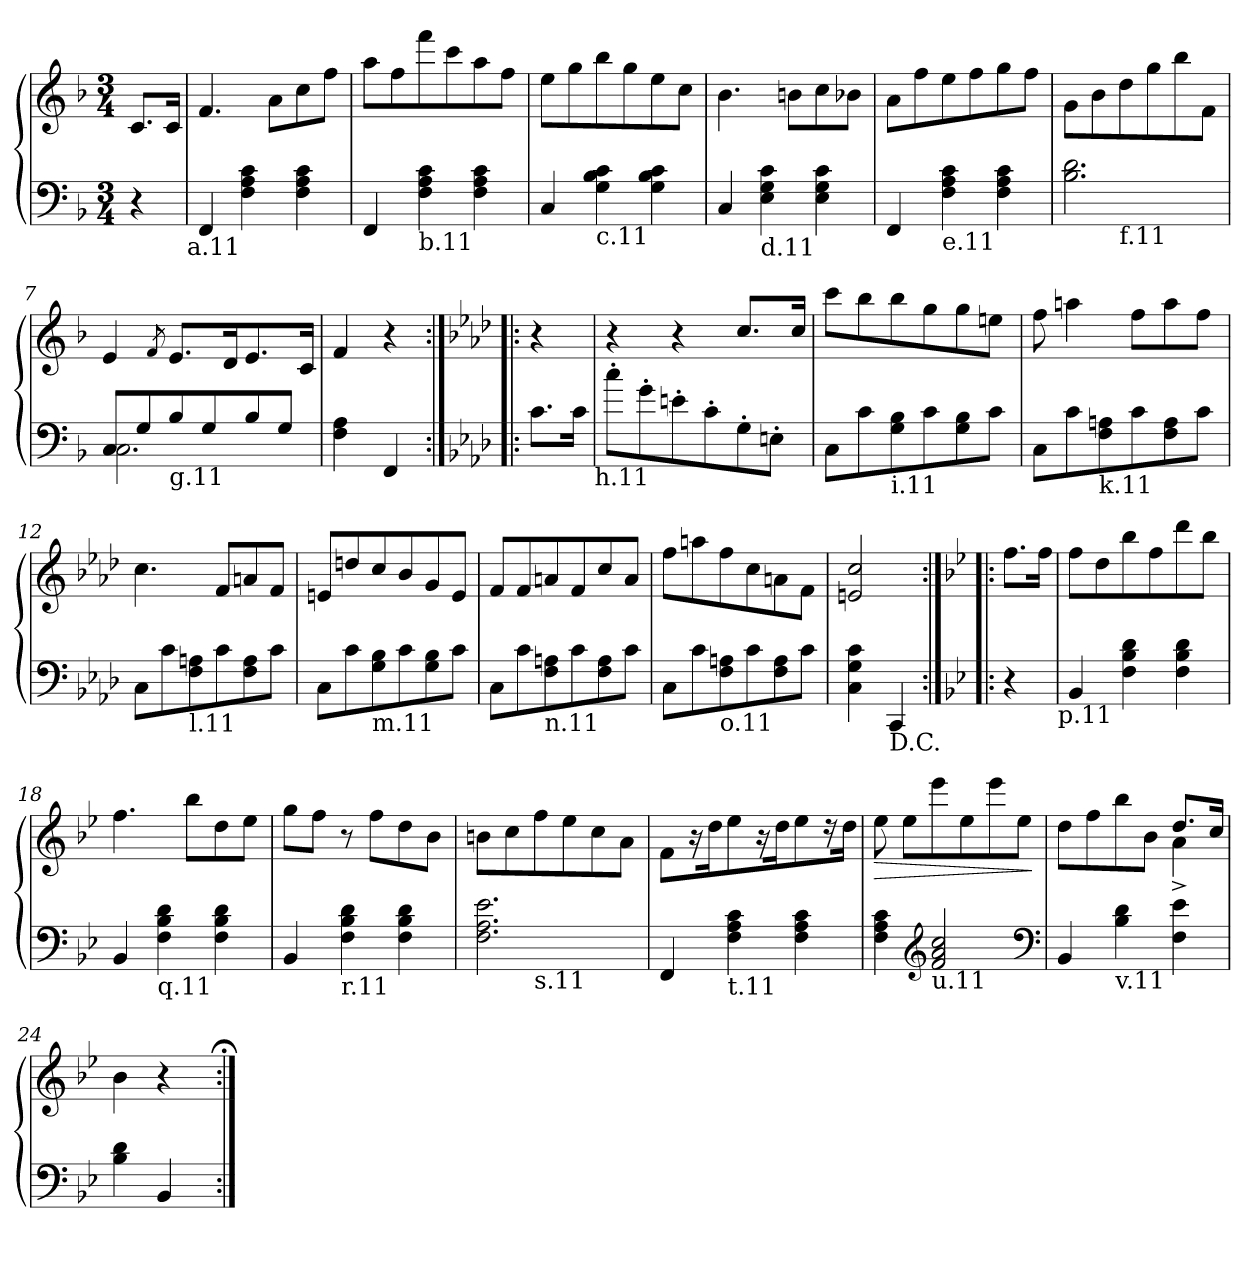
**kern	**kern	**dynam
*part1	*part1	*part1
*staff2	*staff1	*staff1/2
*clefF4	*clefG2	*
*k[b-]	*k[b-]	*
*F:	*F:	*
*M3/4	*M3/4	*
=	=	=
4r	8.cL	.
.	16cJk	.
!LO:TX:b:t=a.11	!	!
=1	=1	=1
4FF	4.f	.
4c 4A 4F	.	.
.	8aL	.
4c 4A 4F	8cc	.
.	8ffJ	.
=2	=2	=2
4FF	8aaL	.
.	8ff	.
!LO:TX:b:t=b.11	!	!
4c 4A 4F	8fff	.
.	8ccc	.
4c 4A 4F	8aa	.
.	8ffJ	.
=3	=3	=3
4C	8eeL	.
.	8gg	.
!LO:TX:b:t=c.11	!	!
4c 4B- 4G	8bb-	.
.	8gg	.
4c 4B- 4G	8ee	.
.	8ccJ	.
=4	=4	=4
4C	4.b-	.
!LO:TX:b:t=d.11	!	!
4E 4G 4c	.	.
.	8bnL	.
4E 4G 4c	8cc	.
.	8b-XJ	.
=5	=5	=5
4FF	8aL	.
.	8ff	.
!LO:TX:b:t=e.11	!	!
4c 4A 4F	8ee	.
.	8ff	.
4c 4A 4F	8gg	.
.	8ffJ	.
=6	=6	=6
*^	*	*
2.d 2.B-	4ryy	8gL	.
.	.	8b-	.
!	!LO:TX:b:t=f.11	!	!
.	2ryy	8dd	.
.	.	8gg	.
.	.	8bb-	.
.	.	8fJ	.
=7	=7	=7	=7
8CL	2.C	4e	.
8G	.	.	.
.	.	8qf	.
!LO:TX:b:t=g.11	!	!	!
8B-	.	8.eL	.
8G	.	.	.
.	.	16dk	.
8B-	.	8.e	.
8GJ	.	.	.
.	.	16cJk	.
*v	*v	*	*
=8	=8	=8
4A 4F	4f	.
4FF	4r	.
!!LO:LB:g=z
=8:|!|:	=8:|!|:	=8:|!|:
*k[b-e-a-d-]	*k[b-e-a-d-]	*
8.cL	4r	.
16cJk	.	.
!LO:TX:b:t=h.11	!	!
=9	=9	=9
*	*^	*
8cc'L	4r	2ryy	.
8g'	.	.	.
8e'	4r	.	.
8c'	.	.	.
8G'	4ryy	8.cc/L	.
8E'J	.	.	.
.	.	16cc/Jk	.
*	*v	*v	*
=10	=10	=10
8CL	8cccL	.
8c	8bb-	.
!LO:TX:b:t=i.11	!	!
8B- 8G	8bb-	.
8c	8gg	.
8B- 8G	8gg	.
8cJ	8eeJ	.
=11	=11	=11
8CL	8ff	.
8c	4aa	.
!LO:TX:b:t=k.11	!	!
8A 8F	.	.
8c	8ffL	.
8A 8F	8aa	.
8cJ	8ffJ	.
=12	=12	=12
8CL	4.cc	.
8c	.	.
!LO:TX:b:t=l.11	!	!
8A 8F	.	.
8c	8fL	.
8A 8F	8a	.
8cJ	8fJ	.
=13	=13	=13
8CL	8eL	.
8c	8dd	.
!LO:TX:b:t=m.11	!	!
8B- 8G	8cc	.
8c	8b-	.
8B- 8G	8g	.
8cJ	8eJ	.
=14	=14	=14
8CL	8fL	.
8c	8f	.
!LO:TX:b:t=n.11	!	!
8A 8F	8a	.
8c	8f	.
8A 8F	8cc	.
8cJ	8aJ	.
=15	=15	=15
8CL	8ffL	.
8c	8aa	.
!LO:TX:b:t=o.11	!	!
8A 8F	8ff	.
8c	8cc	.
8A 8F	8a	.
8cJ	8fJ	.
=16	=16	=16
4c 4G 4C	2cc 2e	.
!LO:TX:b:t=D.C.	!	!
4CC	.	.
!!LO:LB:g=z
=16:|!|:	=16:|!|:	=16:|!|:
*k[b-e-]	*k[b-e-]	*
4r	8.ffL	.
.	16ffJk	.
!LO:TX:b:t=p.11	!	!
=17	=17	=17
4BB-	8ffL	.
.	8dd	.
4d 4B- 4F	8bb-	.
.	8ff	.
4d 4B- 4F	8ddd	.
.	8bb-J	.
=18	=18	=18
4BB-	4.ff	.
!LO:TX:b:t=q.11	!	!
4d 4B- 4F	.	.
.	8bb-L	.
4d 4B- 4F	8dd	.
.	8ee-J	.
=19	=19	=19
4BB-	8ggL	.
.	8ffJ	.
!LO:TX:b:t=r.11	!	!
4d 4B- 4F	8r	.
.	8ffL	.
4d 4B- 4F	8dd	.
.	8b-J	.
=20	=20	=20
*^	*	*
2.e- 2.A 2.F	4ryy	8bnL	.
.	.	8cc	.
!	!LO:TX:b:t=s.11	!	!
.	2ryy	8ff	.
.	.	8ee-	.
.	.	8cc	.
.	.	8aJ	.
*v	*v	*	*
=21	=21	=21
4FF	8fL	.
.	16r	.
.	16ddk	.
!LO:TX:b:t=t.11	!	!
4c 4A 4F	8ee-	.
.	16r	.
.	16ddk	.
4c 4A 4F	8ee-	.
.	16r	.
.	16ddJk	.
=22	=22	=22
!	!	!LO:HP:b
4c 4A 4F	8ee-\	>
.	8ee-L	.
*clefG2	*	*
!LO:TX:b:t=u.11	!	!
2cc 2a 2f	8eee-	.
.	8ee-	.
.	8eee-	.
.	8ee-\J	.
*clefF4	*	*
.	.	]
=23	=23	=23
*	*^	*
4BB-	8dd\L	2ryy	.
.	8ff\	.	.
!LO:TX:b:t=v.11	!	!	!
4d 4B-	8bb-\	.	.
.	8b-\J	.	.
4e- 4F	8.ddL	4a^	.
.	16ccJk	.	.
*	*v	*v	*
=24	=24	=24
4d 4B-	4b-	.
4BB-	4r	.
=:|!	=:|!;	=:|!;
*-	*-	*-
